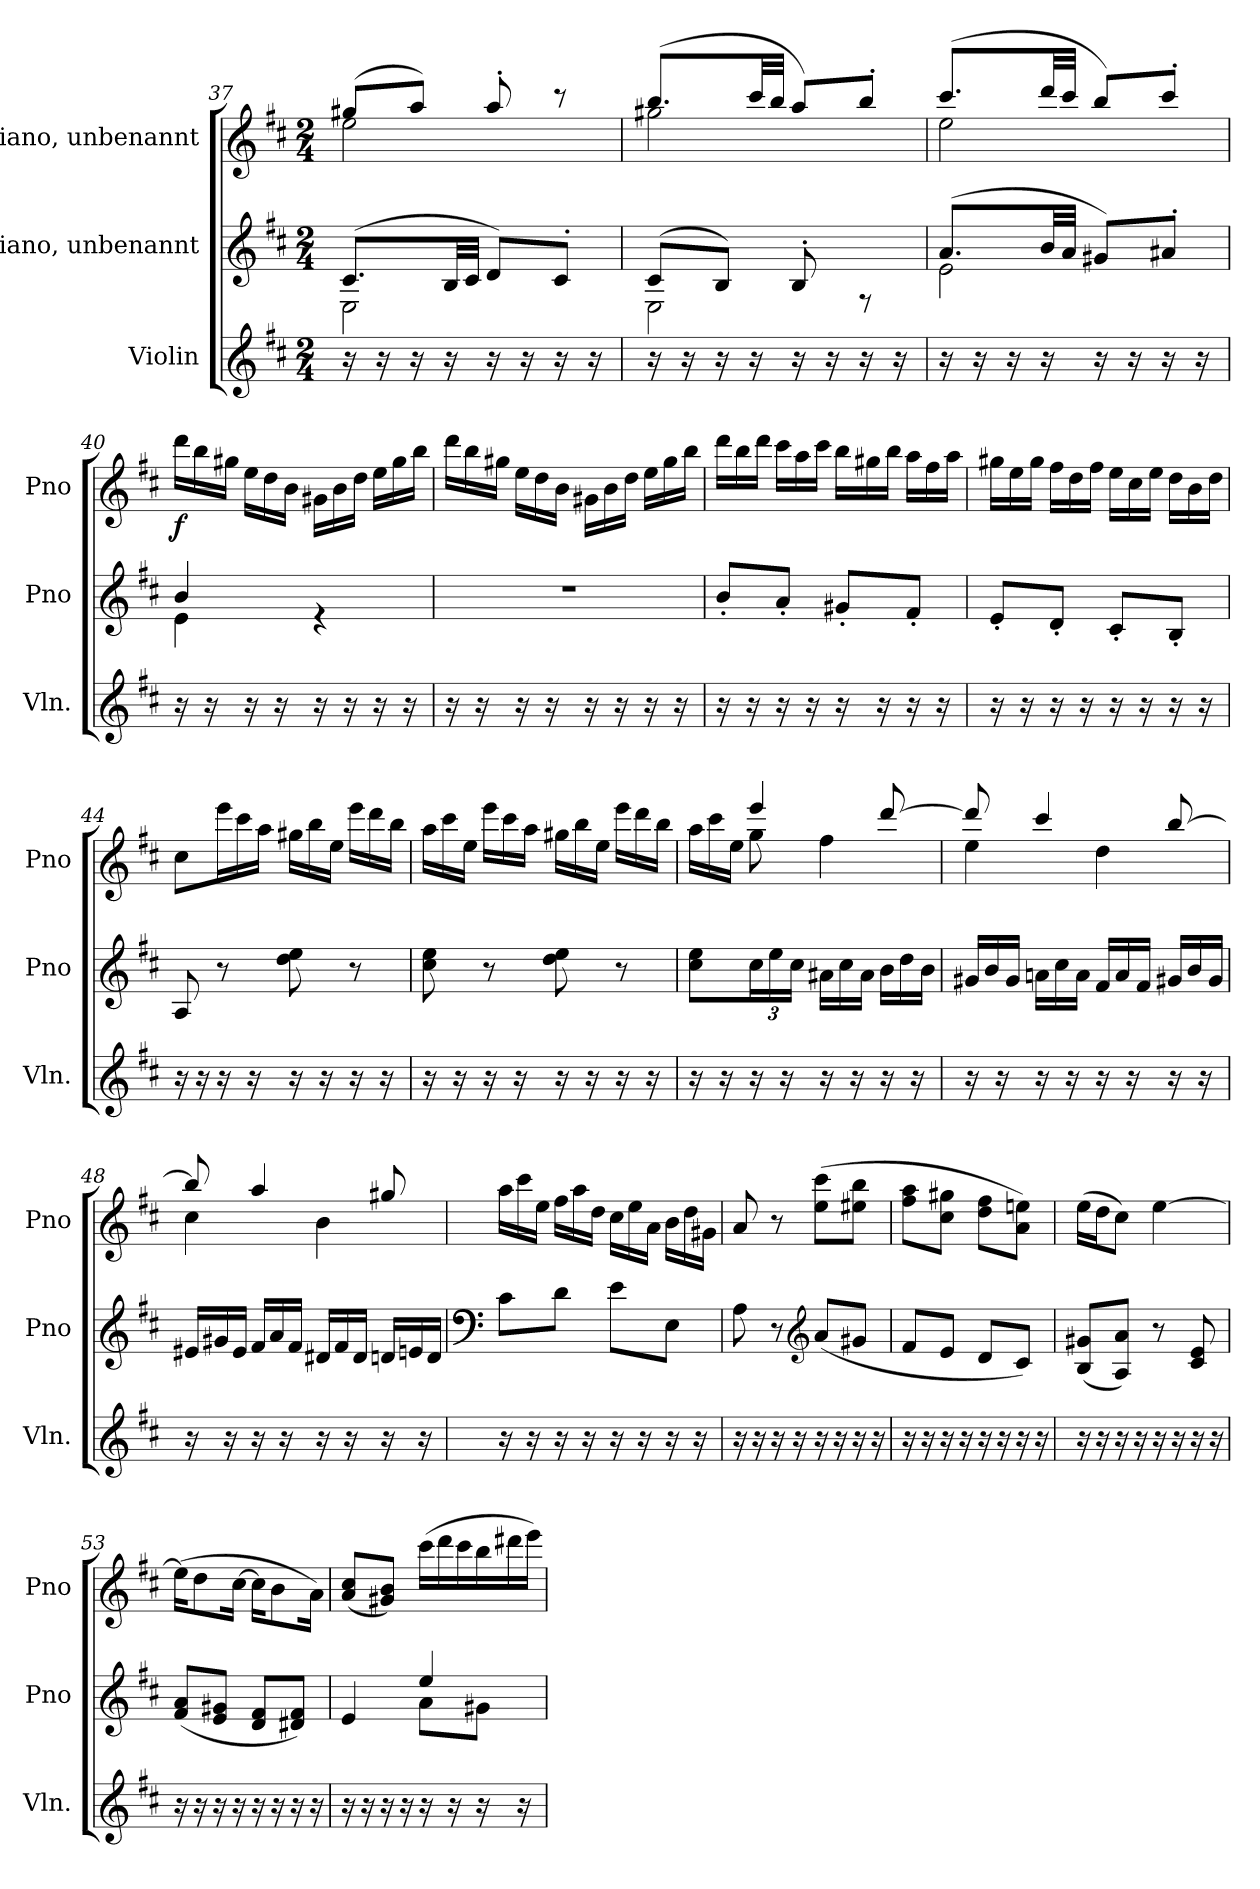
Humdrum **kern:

**kern	**kern	**kern	**dynam
*part3	*part2	*part1	*part1
*staff3	*staff2	*staff1	*staff1
*I"Violin	*I"Piano, unbenannt	*I"Piano, unbenannt	*
*I'Vln.	*I'Pno	*I'Pno	*
*clefG2	*clefG2	*clefG2	*
*k[f#c#]	*k[f#c#]	*k[f#c#]	*
*M2/4	*M2/4	*M2/4	*
=37	=37	=37	=37
*	*^	*^	*
16r	(>8.c#/L	2E\	(<8gg#X/L	2ee\	.
16r	.	.	.	.	.
16r	.	.	8aa/J)	.	.
16r	32B/LL	.	.	.	.
.	32c#/JJJ	.	.	.	.
16r	8d/L)	.	8aa'/	.	.
16r	.	.	.	.	.
16r	8c#'/J	.	8r	.	.
16r	.	.	.	.	.
!!LO:LB:g=z	!!
=38	=38	=38	=38	=38	=38
16r	(>8c#/L	2E\	(>8.bb/L	2gg#X\	.
16r	.	.	.	.	.
16r	8B/J)	.	.	.	.
16r	.	.	32ccc#/LL	.	.
.	.	.	32bb/JJJ	.	.
16r	8B'/	.	8aa/L)	.	.
16r	.	.	.	.	.
16r	8rF	.	8bb'/J	.	.
16r	.	.	.	.	.
=39	=39	=39	=39	=39	=39
16r	(>8.a/L	2e\	(>8.ccc#/L	2ee\	.
16r	.	.	.	.	.
16r	.	.	.	.	.
16r	32b/LL	.	32ddd/LL	.	.
.	32a/JJJ	.	32ccc#/JJJ	.	.
16r	8g#X/L)	.	8bb/L)	.	.
16r	.	.	.	.	.
16r	8a#X'/J	.	8ccc#'/J	.	.
16r	.	.	.	.	.
*	*	*	*v	*v	*
=40	=40	=40	=40	=40
*	*	*	*Xtuplet	*
!	!	!	!	!LO:DY:b
16r	4b/	4e\	24ddd\LL	f
.	.	.	24bb\	.
16r	.	.	.	.
.	.	.	24gg#X\JJ	.
16r	.	.	24ee\LL	.
.	.	.	24dd\	.
16r	.	.	.	.
.	.	.	24b\JJ	.
16r	4re	4ryy	24g#X\LL	.
.	.	.	24b\	.
16r	.	.	.	.
.	.	.	24dd\JJ	.
16r	.	.	24ee\LL	.
.	.	.	24gg#\	.
16r	.	.	.	.
.	.	.	24bb\JJ	.
*	*v	*v	*	*
!!LO:PB:g=z
=41	=41	=41	=41
16r	2r	24ddd\LL	.
.	.	24bb\	.
16r	.	.	.
.	.	24gg#X\JJ	.
16r	.	24ee\LL	.
.	.	24dd\	.
16r	.	.	.
.	.	24b\JJ	.
16r	.	24g#X\LL	.
.	.	24b\	.
16r	.	.	.
.	.	24dd\JJ	.
16r	.	24ee\LL	.
.	.	24gg#\	.
16r	.	.	.
.	.	24bb\JJ	.
=42	=42	=42	=42
16r	8b'/L	24ddd\LL	.
.	.	24bb\	.
16r	.	.	.
.	.	24ddd\JJ	.
16r	8a'/J	24ccc#\LL	.
.	.	24aa\	.
16r	.	.	.
.	.	24ccc#\JJ	.
16r	8g#X'/L	24bb\LL	.
.	.	24gg#X\	.
16r	.	.	.
.	.	24bb\JJ	.
16r	8f#'/J	24aa\LL	.
.	.	24ff#\	.
16r	.	.	.
.	.	24aa\JJ	.
!!LO:LB:g=z
=43	=43	=43	=43
16r	8e'/L	24gg#X\LL	.
.	.	24ee\	.
16r	.	.	.
.	.	24gg#\JJ	.
16r	8d'/J	24ff#\LL	.
.	.	24dd\	.
16r	.	.	.
.	.	24ff#\JJ	.
16r	8c#'/L	24ee\LL	.
.	.	24cc#\	.
16r	.	.	.
.	.	24ee\JJ	.
16r	8B'/J	24dd\LL	.
.	.	24b\	.
16r	.	.	.
.	.	24dd\JJ	.
=44	=44	=44	=44
16r	8A/	8cc#\L	.
16r	.	.	.
16r	8r	24eee\L	.
.	.	24ccc#\	.
16r	.	.	.
.	.	24aa\JJ	.
16r	8dd\ 8ee\	24gg#X\LL	.
.	.	24bb\	.
16r	.	.	.
.	.	24ee\JJ	.
16r	8r	24eee\LL	.
.	.	24ddd\	.
16r	.	.	.
.	.	24bb\JJ	.
=45	=45	=45	=45
16r	8cc#\ 8ee\	24aa\LL	.
.	.	24ccc#\	.
16r	.	.	.
.	.	24ee\JJ	.
16r	8r	24eee\LL	.
.	.	24ccc#\	.
16r	.	.	.
.	.	24aa\JJ	.
16r	8dd\ 8ee\	24gg#X\LL	.
.	.	24bb\	.
16r	.	.	.
.	.	24ee\JJ	.
16r	8r	24eee\LL	.
.	.	24ddd\	.
16r	.	.	.
.	.	24bb\JJ	.
!!LO:LB:g=z
=46	=46	=46	=46
*	*	*^	*
16r	8cc#\ 8ee\L	24aa\LL	8ryy	.
.	.	24ccc#\	.	.
16r	.	.	.	.
.	.	24ee\JJ	.	.
*	*Xbrackettup	*	*	*
16r	24cc#\L	4eee/	8gg\	.
.	24ee\	.	.	.
16r	.	.	.	.
.	24cc#\JJ	.	.	.
*	*Xtuplet	*	*	*
16r	24a#X\LL	.	4ff#\	.
.	24cc#\	.	.	.
16r	.	.	.	.
.	24a#\JJ	.	.	.
16r	24b\LL	[8ddd/	.	.
.	24dd\	.	.	.
16r	.	.	.	.
.	24b\JJ	.	.	.
=47	=47	=47	=47	=47
16r	24g#X/LL	8ddd/]	4ee\	.
.	24b/	.	.	.
16r	.	.	.	.
.	24g#/JJ	.	.	.
16r	24an\LL	4ccc#/	.	.
.	24cc#\	.	.	.
16r	.	.	.	.
.	24a\JJ	.	.	.
16r	24f#/LL	.	4dd\	.
.	24a/	.	.	.
16r	.	.	.	.
.	24f#/JJ	.	.	.
16r	24g#X/LL	[8bb/	.	.
.	24b/	.	.	.
16r	.	.	.	.
.	24g#/JJ	.	.	.
!!LO:PB:g=z	!!
=48	=48	=48	=48	=48
16r	24e#X/LL	8bb/]	4cc#\	.
.	24g#X/	.	.	.
16r	.	.	.	.
.	24e#/JJ	.	.	.
16r	24f#/LL	4aa/	.	.
.	24a/	.	.	.
16r	.	.	.	.
.	24f#/JJ	.	.	.
16r	24d#X/LL	.	4b\	.
.	24f#/	.	.	.
16r	.	.	.	.
.	24d#/JJ	.	.	.
16r	24dn/LL	8gg#X/	.	.
.	24en/	.	.	.
16r	.	.	.	.
.	24d/JJ	.	.	.
*	*	*v	*v	*
=49	=49	=49	=49
*	*clefF4	*	*
16r	8c#\L	24aa\LL	.
.	.	24ccc#\	.
16r	.	.	.
.	.	24ee\JJ	.
16r	8d\J	24ff#\LL	.
.	.	24aa\	.
16r	.	.	.
.	.	24dd\JJ	.
16r	8e\L	24cc#\LL	.
.	.	24ee\	.
16r	.	.	.
.	.	24a\JJ	.
16r	8E\J	24b\LL	.
.	.	24dd\	.
16r	.	.	.
.	.	24g#X\JJ	.
=50	=50	=50	=50
16r	8A\	8a/	.
16r	.	.	.
16r	8r	8r	.
16r	.	.	.
*	*clefG2	*	*
16r	(>8a/L	(<8ee\ 8ccc#\L	.
16r	.	.	.
16r	8g#X/J	8ee#X\ 8bb\J	.
16r	.	.	.
!!LO:LB:g=z
=51	=51	=51	=51
16r	8f#/L	8ff#\ 8aa\L	.
16r	.	.	.
16r	8e/J	8cc#\ 8gg#X\J	.
16r	.	.	.
16r	8d/L	8dd\ 8ff#\L	.
16r	.	.	.
16r	8c#/J)	8a\ 8een\J)	.
16r	.	.	.
=52	=52	=52	=52
16r	(<8B/ 8g#X/L	(>16ee\LL	.
16r	.	16dd\J	.
16r	8A/ 8a/J)	8cc#\J)	.
16r	.	.	.
16r	8r	[4ee\	.
16r	.	.	.
16r	8c#/ 8e/	.	.
16r	.	.	.
=53	=53	=53	=53
16r	(<8f#/ 8a/L	(>16ee\KL]	.
16r	.	8dd\	.
16r	8e/ 8g#X/J	.	.
16r	.	[16cc#\Jk	.
16r	8d/ 8f#/L	16cc#\KL]	.
16r	.	8b\	.
16r	8d#X/ 8f#/J)	.	.
16r	.	16a\Jk)	.
=54	=54	=54	=54
*	*^	*	*
16r	4e/	4ryy	(<8a/ 8cc#/L	.
16r	.	.	.	.
16r	.	.	8g#X/ 8b/J)	.
16r	.	.	.	.
16r	4ee/	8a\L	(<24ccc#\LL	.
.	.	.	24ddd\	.
16r	.	.	.	.
.	.	.	24ccc#\	.
16r	.	8g#X\J	24bb\	.
.	.	.	24ddd#X\	.
16r	.	.	.	.
.	.	.	24eee\JJ)	.
*	*v	*v	*	*
=	=	=	=
*-	*-	*-	*-
